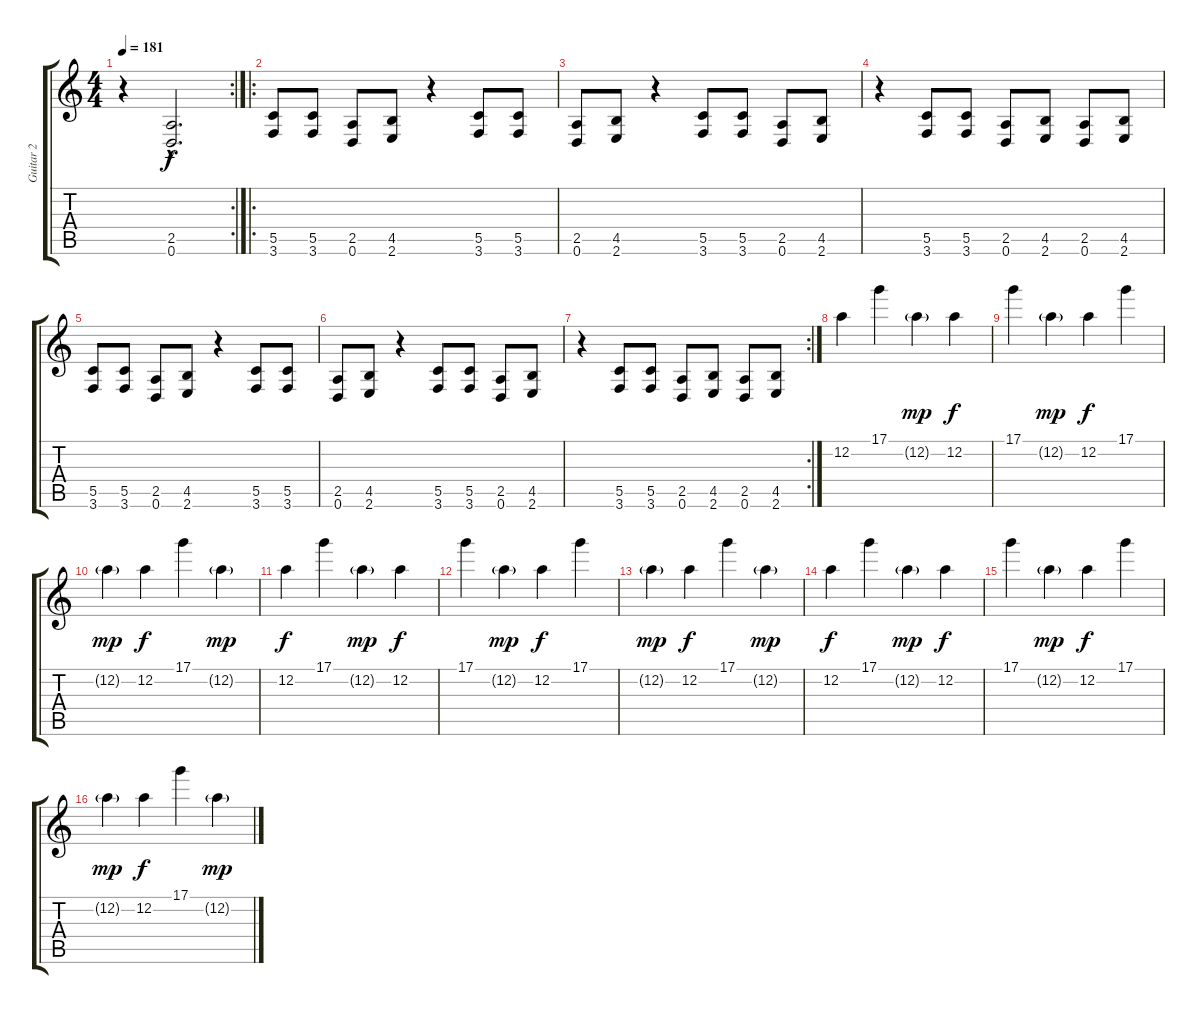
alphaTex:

\track ("Guitar 2" "Guitar 2") {instrument overdrivenguitar}
\staff {score tabs}
\tuning (D4 A3 F3 C3 G2 D2) {hide}
\rc 2
\ts (4 4)
\tempo 181
\clef g2
\ks c
r.4{dy f} (2.5{hac} 0.6{hac}).2{d} |
\ro
(5.5 3.6).8 (5.5 3.6).8 (2.5 0.6).8 (4.5 2.6).8 r.4 (5.5 3.6).8 (5.5 3.6).8 |
(2.5 0.6).8 (4.5 2.6).8 r.4 (5.5 3.6).8 (5.5 3.6).8 (2.5 0.6).8 (4.5 2.6).8 |
r.4 (5.5 3.6).8 (5.5 3.6).8 (2.5 0.6).8 (4.5 2.6).8 (2.5 0.6).8 (4.5 2.6).8 |
(5.5 3.6).8 (5.5 3.6).8 (2.5 0.6).8 (4.5 2.6).8 r.4 (5.5 3.6).8 (5.5 3.6).8 |
(2.5 0.6).8 (4.5 2.6).8 r.4 (5.5 3.6).8 (5.5 3.6).8 (2.5 0.6).8 (4.5 2.6).8 |
\rc 2
r.4 (5.5 3.6).8 (5.5 3.6).8 (2.5 0.6).8 (4.5 2.6).8 (2.5 0.6).8 (4.5 2.6).8 |
12.2.4 17.1.4 12.2{g}.4{dy mp} 12.2.4{dy f} |
17.1.4 12.2{g}.4{dy mp} 12.2.4{dy f} 17.1.4 |
12.2{g}.4{dy mp} 12.2.4{dy f} 17.1.4 12.2{g}.4{dy mp} |
12.2.4{dy f} 17.1.4 12.2{g}.4{dy mp} 12.2.4{dy f} |
17.1.4 12.2{g}.4{dy mp} 12.2.4{dy f} 17.1.4 |
12.2{g}.4{dy mp} 12.2.4{dy f} 17.1.4 12.2{g}.4{dy mp} |
12.2.4{dy f} 17.1.4 12.2{g}.4{dy mp} 12.2.4{dy f} |
17.1.4 12.2{g}.4{dy mp} 12.2.4{dy f} 17.1.4 |
12.2{g}.4{dy mp} 12.2.4{dy f} 17.1.4 12.2{g}.4{dy mp}
